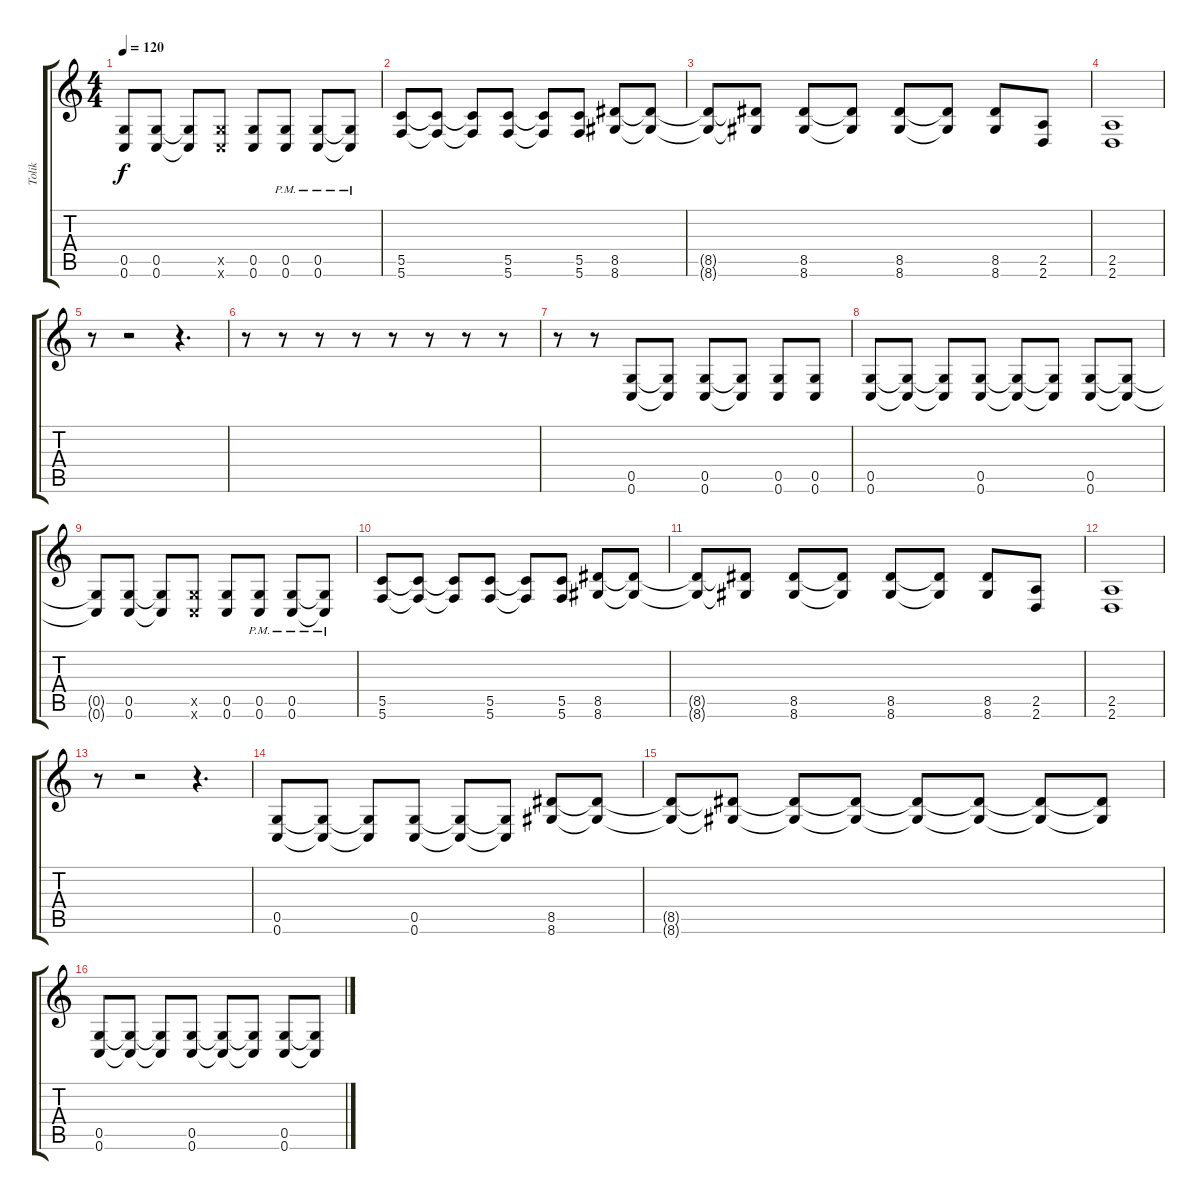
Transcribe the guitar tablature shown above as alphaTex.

\track ("Tolik" "Tolik") {instrument distortionguitar}
\staff {score tabs}
\tuning (D4 A3 F3 C3 G2 C2) {hide}
\ts (4 4)
\tempo 120
\clef g2
\ks c
(0.5{t} 0.6{t}).8{dy f} (0.5 0.6).8 (0.5{t} 0.6{t}).8 (0.5{x} 0.6{x}).8 (0.5 0.6).8 (0.5{pm} 0.6{pm}).8 (0.5{pm} 0.6{pm}).8 (0.5{pm t} 0.6{pm t}).8 |
(5.5 5.6).8 (5.5{t} 5.6{t}).8 (5.5{t} 5.6{t}).8 (5.5 5.6).8 (5.5{t} 5.6{t}).8 (5.5 5.6).8 (8.5 8.6).8 (8.5{t} 8.6{t}).8 |
(8.5{t} 8.6{t}).8 (8.5{t} 8.6{t}).8 (8.5 8.6).8 (8.5{t} 8.6{t}).8 (8.5 8.6).8 (8.5{t} 8.6{t}).8 (8.5 8.6).8 (2.5 2.6).8 |
(2.5 2.6).1 |
r.8 r.2 r.4{d} |
r.8 r.8 r.8 r.8 r.8 r.8 r.8 r.8 |
r.8 r.8 (0.5 0.6).8 (0.5{t} 0.6{t}).8 (0.5 0.6).8 (0.5{t} 0.6{t}).8 (0.5 0.6).8 (0.5 0.6).8 |
(0.5 0.6).8 (0.5{t} 0.6{t}).8 (0.5{t} 0.6{t}).8 (0.5 0.6).8 (0.5{t} 0.6{t}).8 (0.5{t} 0.6{t}).8 (0.5 0.6).8 (0.5{t} 0.6{t}).8 |
(0.5{t} 0.6{t}).8 (0.5 0.6).8 (0.5{t} 0.6{t}).8 (0.5{x} 0.6{x}).8 (0.5 0.6).8 (0.5{pm} 0.6{pm}).8 (0.5{pm} 0.6{pm}).8 (0.5{pm t} 0.6{pm t}).8 |
(5.5 5.6).8 (5.5{t} 5.6{t}).8 (5.5{t} 5.6{t}).8 (5.5 5.6).8 (5.5{t} 5.6{t}).8 (5.5 5.6).8 (8.5 8.6).8 (8.5{t} 8.6{t}).8 |
(8.5{t} 8.6{t}).8 (8.5{t} 8.6{t}).8 (8.5 8.6).8 (8.5{t} 8.6{t}).8 (8.5 8.6).8 (8.5{t} 8.6{t}).8 (8.5 8.6).8 (2.5 2.6).8 |
(2.5 2.6).1 |
r.8 r.2 r.4{d} |
(0.5 0.6).8 (0.5{t} 0.6{t}).8 (0.5{t} 0.6{t}).8 (0.5 0.6).8 (0.5{t} 0.6{t}).8 (0.5{t} 0.6{t}).8 (8.5 8.6).8 (8.5{t} 8.6{t}).8 |
(8.5{t} 8.6{t}).8 (8.5{t} 8.6{t}).8 (8.5{t} 8.6{t}).8 (8.5{t} 8.6{t}).8 (8.5{t} 8.6{t}).8 (8.5{t} 8.6{t}).8 (8.5{t} 8.6{t}).8 (8.5{t} 8.6{t}).8 |
(0.5 0.6).8 (0.5{t} 0.6{t}).8 (0.5{t} 0.6{t}).8 (0.5 0.6).8 (0.5{t} 0.6{t}).8 (0.5{t} 0.6{t}).8 (0.5 0.6).8 (0.5{t} 0.6{t}).8
